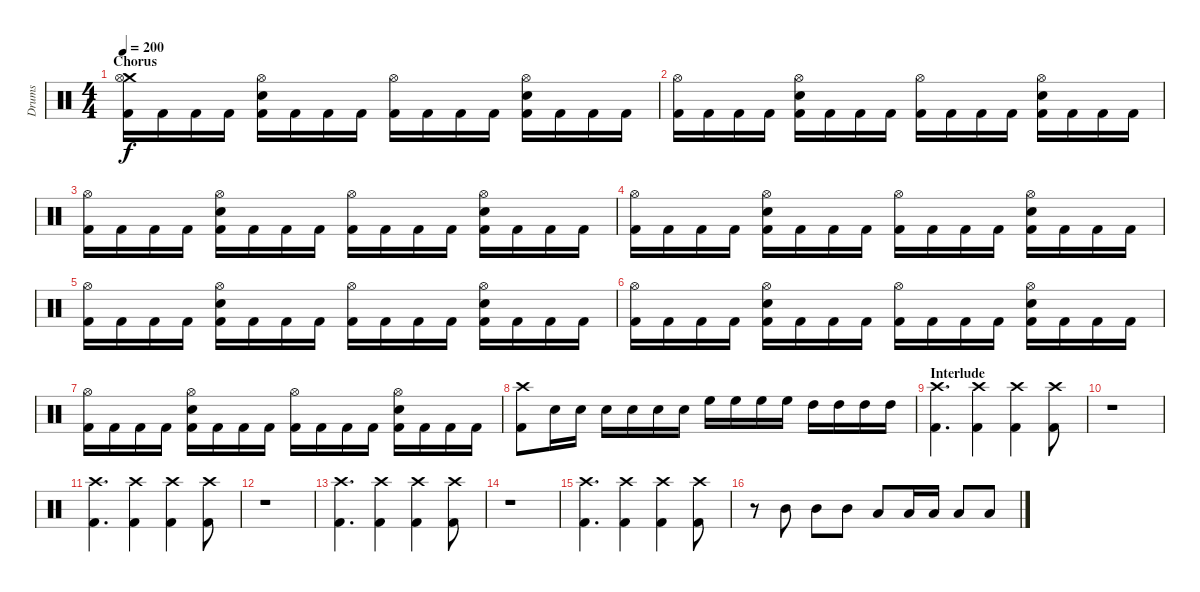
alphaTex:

\track ("Drums" "Drums") {instrument percussion}
\staff {score}
\articulation defaults
\ts (4 4)
\section ("" "Chorus")
\tempo 200
\clef neutral
\ks c
("Crash medium (hit)" "Hi-Hat (open)" "Kick (hit) 2").16{dy f} "Kick (hit) 2".16 "Kick (hit) 2".16 "Kick (hit) 2".16 ("Hi-Hat (open)" "Electric Snare (hit)" "Kick (hit) 2").16 "Kick (hit) 2".16 "Kick (hit) 2".16 "Kick (hit) 2".16 ("Hi-Hat (open)" "Kick (hit) 2").16 "Kick (hit) 2".16 "Kick (hit) 2".16 "Kick (hit) 2".16 ("Hi-Hat (open)" "Electric Snare (hit)" "Kick (hit) 2").16 "Kick (hit) 2".16 "Kick (hit) 2".16 "Kick (hit) 2".16 |
("Hi-Hat (open)" "Kick (hit) 2").16 "Kick (hit) 2".16 "Kick (hit) 2".16 "Kick (hit) 2".16 ("Hi-Hat (open)" "Electric Snare (hit)" "Kick (hit) 2").16 "Kick (hit) 2".16 "Kick (hit) 2".16 "Kick (hit) 2".16 ("Hi-Hat (open)" "Kick (hit) 2").16 "Kick (hit) 2".16 "Kick (hit) 2".16 "Kick (hit) 2".16 ("Hi-Hat (open)" "Electric Snare (hit)" "Kick (hit) 2").16 "Kick (hit) 2".16 "Kick (hit) 2".16 "Kick (hit) 2".16 |
("Hi-Hat (open)" "Kick (hit) 2").16 "Kick (hit) 2".16 "Kick (hit) 2".16 "Kick (hit) 2".16 ("Hi-Hat (open)" "Electric Snare (hit)" "Kick (hit) 2").16 "Kick (hit) 2".16 "Kick (hit) 2".16 "Kick (hit) 2".16 ("Hi-Hat (open)" "Kick (hit) 2").16 "Kick (hit) 2".16 "Kick (hit) 2".16 "Kick (hit) 2".16 ("Hi-Hat (open)" "Electric Snare (hit)" "Kick (hit) 2").16 "Kick (hit) 2".16 "Kick (hit) 2".16 "Kick (hit) 2".16 |
("Hi-Hat (open)" "Kick (hit) 2").16 "Kick (hit) 2".16 "Kick (hit) 2".16 "Kick (hit) 2".16 ("Hi-Hat (open)" "Electric Snare (hit)" "Kick (hit) 2").16 "Kick (hit) 2".16 "Kick (hit) 2".16 "Kick (hit) 2".16 ("Hi-Hat (open)" "Kick (hit) 2").16 "Kick (hit) 2".16 "Kick (hit) 2".16 "Kick (hit) 2".16 ("Hi-Hat (open)" "Electric Snare (hit)" "Kick (hit) 2").16 "Kick (hit) 2".16 "Kick (hit) 2".16 "Kick (hit) 2".16 |
("Hi-Hat (open)" "Kick (hit) 2").16 "Kick (hit) 2".16 "Kick (hit) 2".16 "Kick (hit) 2".16 ("Hi-Hat (open)" "Electric Snare (hit)" "Kick (hit) 2").16 "Kick (hit) 2".16 "Kick (hit) 2".16 "Kick (hit) 2".16 ("Hi-Hat (open)" "Kick (hit) 2").16 "Kick (hit) 2".16 "Kick (hit) 2".16 "Kick (hit) 2".16 ("Hi-Hat (open)" "Electric Snare (hit)" "Kick (hit) 2").16 "Kick (hit) 2".16 "Kick (hit) 2".16 "Kick (hit) 2".16 |
("Hi-Hat (open)" "Kick (hit) 2").16 "Kick (hit) 2".16 "Kick (hit) 2".16 "Kick (hit) 2".16 ("Hi-Hat (open)" "Electric Snare (hit)" "Kick (hit) 2").16 "Kick (hit) 2".16 "Kick (hit) 2".16 "Kick (hit) 2".16 ("Hi-Hat (open)" "Kick (hit) 2").16 "Kick (hit) 2".16 "Kick (hit) 2".16 "Kick (hit) 2".16 ("Hi-Hat (open)" "Electric Snare (hit)" "Kick (hit) 2").16 "Kick (hit) 2".16 "Kick (hit) 2".16 "Kick (hit) 2".16 |
("Hi-Hat (open)" "Kick (hit) 2").16 "Kick (hit) 2".16 "Kick (hit) 2".16 "Kick (hit) 2".16 ("Hi-Hat (open)" "Electric Snare (hit)" "Kick (hit) 2").16 "Kick (hit) 2".16 "Kick (hit) 2".16 "Kick (hit) 2".16 ("Hi-Hat (open)" "Kick (hit) 2").16 "Kick (hit) 2".16 "Kick (hit) 2".16 "Kick (hit) 2".16 ("Hi-Hat (open)" "Electric Snare (hit)" "Kick (hit) 2").16 "Kick (hit) 2".16 "Kick (hit) 2".16 "Kick (hit) 2".16 |
("Crash high (hit)" "Kick (hit) 2").8 "Electric Snare (hit)".16 "Electric Snare (hit)".16 "Electric Snare (hit)".16 "Electric Snare (hit)".16 "Electric Snare (hit)".16 "Electric Snare (hit)".16 "High Floor Tom (hit)".16 "High Floor Tom (hit)".16 "High Floor Tom (hit)".16 "High Floor Tom (hit)".16 "High Tom (hit)".16 "High Tom (hit)".16 "High Tom (hit)".16 "High Tom (hit)".16 |
\section ("" "Interlude")
("Crash high (hit)" "Kick (hit) 2").4{d} ("Crash high (hit)" "Kick (hit) 2").4 ("Crash high (hit)" "Kick (hit) 2").4 ("Crash high (hit)" "Kick (hit) 2").8 |
r.1 |
("Crash high (hit)" "Kick (hit) 2").4{d} ("Crash high (hit)" "Kick (hit) 2").4 ("Crash high (hit)" "Kick (hit) 2").4 ("Crash high (hit)" "Kick (hit) 2").8 |
r.1 |
("Crash high (hit)" "Kick (hit) 2").4{d} ("Crash high (hit)" "Kick (hit) 2").4 ("Crash high (hit)" "Kick (hit) 2").4 ("Crash high (hit)" "Kick (hit) 2").8 |
r.1 |
("Crash high (hit)" "Kick (hit) 2").4{d} ("Crash high (hit)" "Kick (hit) 2").4 ("Crash high (hit)" "Kick (hit) 2").4 ("Crash high (hit)" "Kick (hit) 2").8 |
r.8 "Mid Tom (hit)".8 "Mid Tom (hit)".8 "Mid Tom (hit)".8 "Low Tom (hit)".8 "Low Tom (hit)".16 "Low Tom (hit)".16 "Low Tom (hit)".8 "Low Tom (hit)".8
